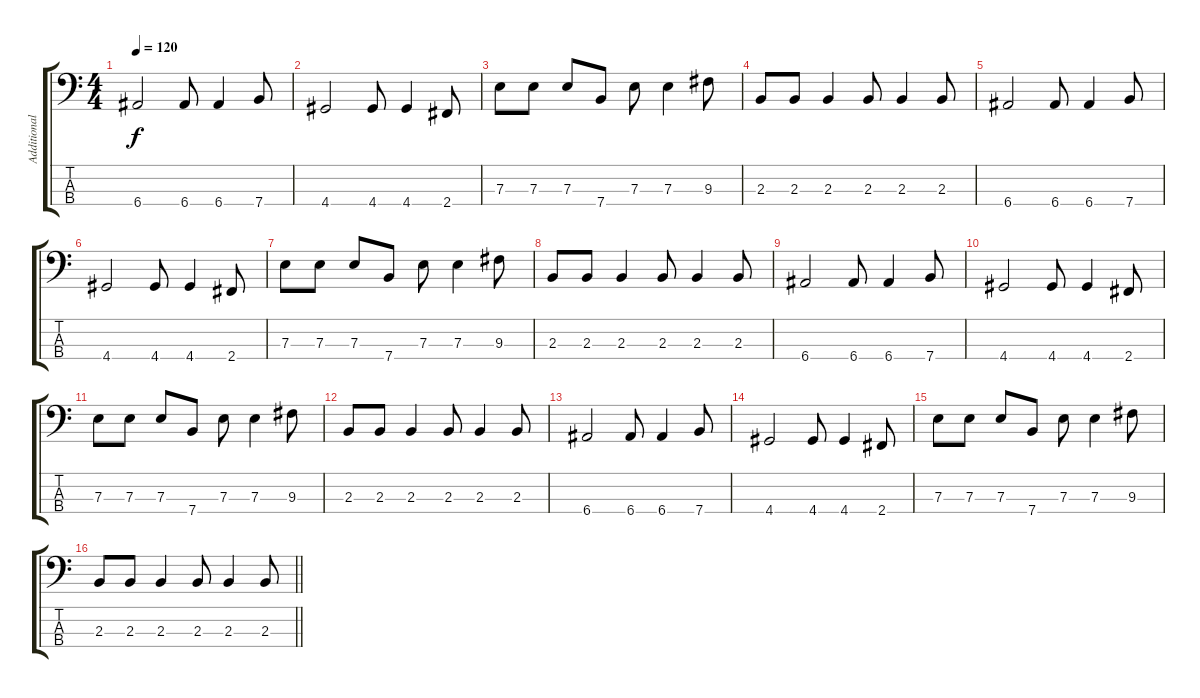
\track ("Additional Bass" "Additional") {instrument electricbassfinger}
\staff {score tabs}
\tuning (G2 D2 A1 E1) {hide}
\ts (4 4)
\tempo 120
\clef f4
\ks c
6.4.2{dy f} 6.4.8 6.4.4 7.4.8 |
4.4.2 4.4.8 4.4.4 2.4.8 |
7.3.8 7.3.8 7.3.8 7.4.8 7.3.8 7.3.4 9.3.8 |
2.3.8 2.3.8 2.3.4 2.3.8 2.3.4 2.3.8 |
6.4.2 6.4.8 6.4.4 7.4.8 |
4.4.2 4.4.8 4.4.4 2.4.8 |
7.3.8 7.3.8 7.3.8 7.4.8 7.3.8 7.3.4 9.3.8 |
2.3.8 2.3.8 2.3.4 2.3.8 2.3.4 2.3.8 |
6.4.2 6.4.8 6.4.4 7.4.8 |
4.4.2 4.4.8 4.4.4 2.4.8 |
7.3.8 7.3.8 7.3.8 7.4.8 7.3.8 7.3.4 9.3.8 |
2.3.8 2.3.8 2.3.4 2.3.8 2.3.4 2.3.8 |
6.4.2 6.4.8 6.4.4 7.4.8 |
4.4.2 4.4.8 4.4.4 2.4.8 |
7.3.8 7.3.8 7.3.8 7.4.8 7.3.8 7.3.4 9.3.8 |
\barLineRight lightlight
2.3.8 2.3.8 2.3.4 2.3.8 2.3.4 2.3.8
